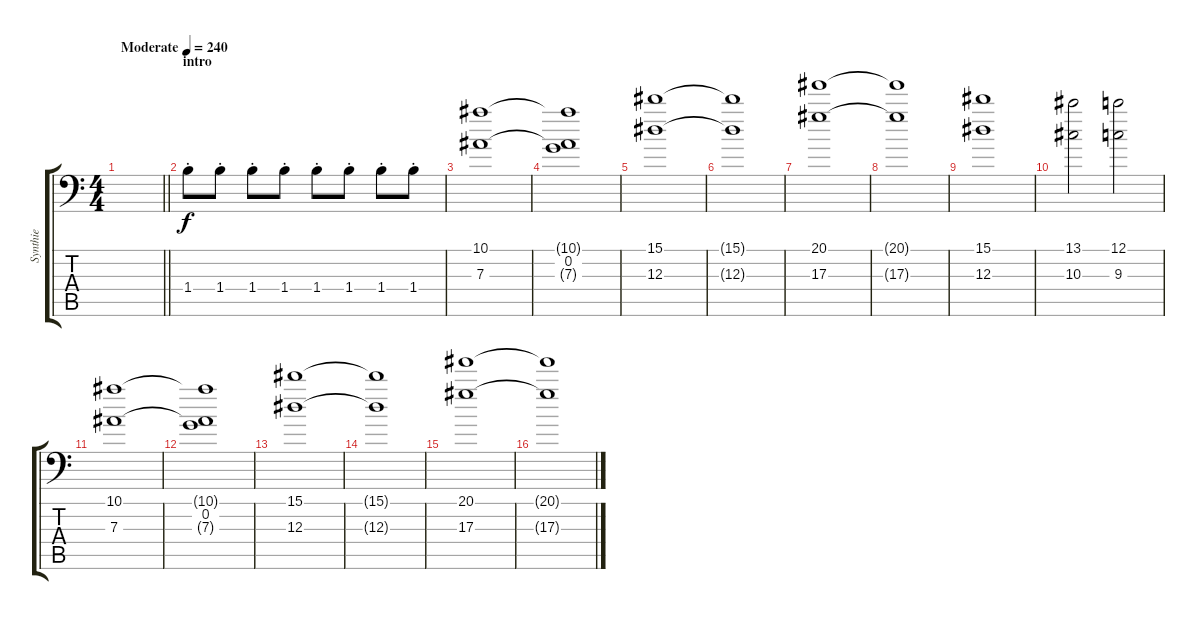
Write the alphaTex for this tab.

\track ("Synthie" "Synthie") {instrument synthbass1}
\staff {score tabs}
\tuning (C4 G3 Eb3 Bb2 F2 Bb1) {hide}
\ts (4 4)
\tempo (240 "Moderate")
\clef f4
\barLineRight lightlight
\ks c
|
\section ("" "intro")
1.4{st}.8{volume 16} 1.4{st}.8 1.4{st}.8 1.4{st}.8 1.4{st}.8 1.4{st}.8 1.4{st}.8 1.4{st}.8 |
(10.1 7.3).1{volume 10 instrument synthstrings1} |
(10.1{t} 0.2 7.3{t}).1 |
(15.1 12.3).1 |
(15.1{t} 12.3{t}).1 |
(20.1 17.3).1 |
(20.1{t} 17.3{t}).1 |
(15.1 12.3).1 |
(13.1 10.3).2 (12.1 9.3).2 |
(10.1 7.3).1 |
(10.1{t} 0.2 7.3{t}).1 |
(15.1 12.3).1 |
(15.1{t} 12.3{t}).1 |
(20.1 17.3).1 |
(20.1{t} 17.3{t}).1
